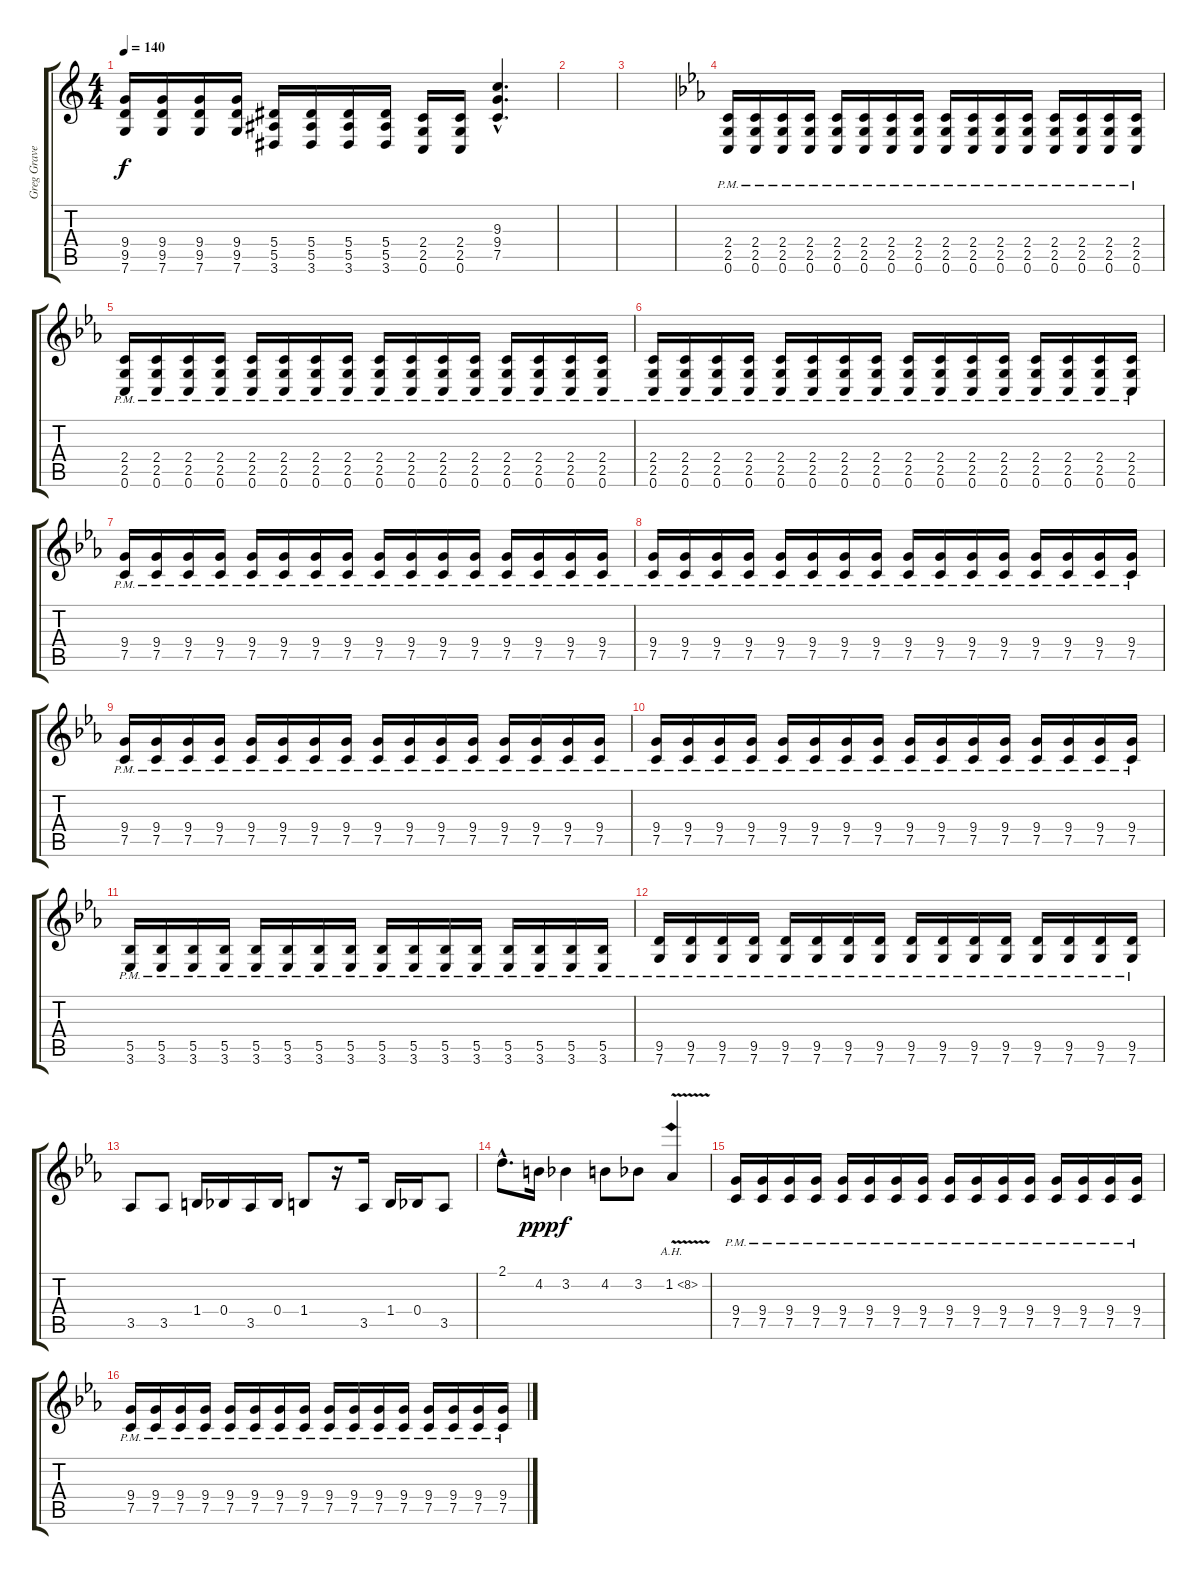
\track ("Greg Gravedigger (Guitar 2)" "Greg Grave") {instrument overdrivenguitar}
\staff {score tabs}
\tuning (C4 G3 Eb3 Bb2 F2 C2) {hide}
\ts (4 4)
\tempo 140
\clef g2
\ks c
(9.4 9.5 7.6).16{dy f} (9.4 9.5 7.6).16 (9.4 9.5 7.6).16 (9.4 9.5 7.6).16 (5.4 5.5 3.6).16 (5.4 5.5 3.6).16 (5.4 5.5 3.6).16 (5.4 5.5 3.6).16 (2.4 2.5 0.6).16 (2.4 2.5 0.6).16 (9.3{hac} 9.4{hac} 7.5{hac}).4{d} |
|
|
\ks eb
(2.4{pm} 2.5{pm} 0.6{pm}).16 (2.4{pm} 2.5{pm} 0.6{pm}).16 (2.4{pm} 2.5{pm} 0.6{pm}).16 (2.4{pm} 2.5{pm} 0.6{pm}).16 (2.4{pm} 2.5{pm} 0.6{pm}).16 (2.4{pm} 2.5{pm} 0.6{pm}).16 (2.4{pm} 2.5{pm} 0.6{pm}).16 (2.4{pm} 2.5{pm} 0.6{pm}).16 (2.4{pm} 2.5{pm} 0.6{pm}).16 (2.4{pm} 2.5{pm} 0.6{pm}).16 (2.4{pm} 2.5{pm} 0.6{pm}).16 (2.4{pm} 2.5{pm} 0.6{pm}).16 (2.4{pm} 2.5{pm} 0.6{pm}).16 (2.4{pm} 2.5{pm} 0.6{pm}).16 (2.4{pm} 2.5{pm} 0.6{pm}).16 (2.4{pm} 2.5{pm} 0.6{pm}).16 |
(2.4{pm} 2.5{pm} 0.6{pm}).16 (2.4{pm} 2.5{pm} 0.6{pm}).16 (2.4{pm} 2.5{pm} 0.6{pm}).16 (2.4{pm} 2.5{pm} 0.6{pm}).16 (2.4{pm} 2.5{pm} 0.6{pm}).16 (2.4{pm} 2.5{pm} 0.6{pm}).16 (2.4{pm} 2.5{pm} 0.6{pm}).16 (2.4{pm} 2.5{pm} 0.6{pm}).16 (2.4{pm} 2.5{pm} 0.6{pm}).16 (2.4{pm} 2.5{pm} 0.6{pm}).16 (2.4{pm} 2.5{pm} 0.6{pm}).16 (2.4{pm} 2.5{pm} 0.6{pm}).16 (2.4{pm} 2.5{pm} 0.6{pm}).16 (2.4{pm} 2.5{pm} 0.6{pm}).16 (2.4{pm} 2.5{pm} 0.6{pm}).16 (2.4{pm} 2.5{pm} 0.6{pm}).16 |
(2.4{pm} 2.5{pm} 0.6{pm}).16 (2.4{pm} 2.5{pm} 0.6{pm}).16 (2.4{pm} 2.5{pm} 0.6{pm}).16 (2.4{pm} 2.5{pm} 0.6{pm}).16 (2.4{pm} 2.5{pm} 0.6{pm}).16 (2.4{pm} 2.5{pm} 0.6{pm}).16 (2.4{pm} 2.5{pm} 0.6{pm}).16 (2.4{pm} 2.5{pm} 0.6{pm}).16 (2.4{pm} 2.5{pm} 0.6{pm}).16 (2.4{pm} 2.5{pm} 0.6{pm}).16 (2.4{pm} 2.5{pm} 0.6{pm}).16 (2.4{pm} 2.5{pm} 0.6{pm}).16 (2.4{pm} 2.5{pm} 0.6{pm}).16 (2.4{pm} 2.5{pm} 0.6{pm}).16 (2.4{pm} 2.5{pm} 0.6{pm}).16 (2.4{pm} 2.5{pm} 0.6{pm}).16 |
(9.4 7.5{pm}).16 (9.4 7.5{pm}).16 (9.4 7.5{pm}).16 (9.4 7.5{pm}).16 (9.4 7.5{pm}).16 (9.4 7.5{pm}).16 (9.4 7.5{pm}).16 (9.4 7.5{pm}).16 (9.4 7.5{pm}).16 (9.4 7.5{pm}).16 (9.4 7.5{pm}).16 (9.4 7.5{pm}).16 (9.4 7.5{pm}).16 (9.4 7.5{pm}).16 (9.4 7.5{pm}).16 (9.4 7.5{pm}).16 |
(9.4 7.5{pm}).16 (9.4 7.5{pm}).16 (9.4 7.5{pm}).16 (9.4 7.5{pm}).16 (9.4 7.5{pm}).16 (9.4 7.5{pm}).16 (9.4 7.5{pm}).16 (9.4 7.5{pm}).16 (9.4 7.5{pm}).16 (9.4 7.5{pm}).16 (9.4 7.5{pm}).16 (9.4 7.5{pm}).16 (9.4 7.5{pm}).16 (9.4 7.5{pm}).16 (9.4 7.5{pm}).16 (9.4 7.5{pm}).16 |
(9.4{pm} 7.5{pm}).16 (9.4{pm} 7.5{pm}).16 (9.4{pm} 7.5{pm}).16 (9.4{pm} 7.5{pm}).16 (9.4{pm} 7.5{pm}).16 (9.4{pm} 7.5{pm}).16 (9.4{pm} 7.5{pm}).16 (9.4{pm} 7.5{pm}).16 (9.4{pm} 7.5{pm}).16 (9.4{pm} 7.5{pm}).16 (9.4{pm} 7.5{pm}).16 (9.4{pm} 7.5{pm}).16 (9.4{pm} 7.5{pm}).16 (9.4{pm} 7.5{pm}).16 (9.4{pm} 7.5{pm}).16 (9.4{pm} 7.5{pm}).16 |
(9.4{pm} 7.5{pm}).16 (9.4{pm} 7.5{pm}).16 (9.4{pm} 7.5{pm}).16 (9.4{pm} 7.5{pm}).16 (9.4{pm} 7.5{pm}).16 (9.4{pm} 7.5{pm}).16 (9.4{pm} 7.5{pm}).16 (9.4{pm} 7.5{pm}).16 (9.4{pm} 7.5{pm}).16 (9.4{pm} 7.5{pm}).16 (9.4{pm} 7.5{pm}).16 (9.4{pm} 7.5{pm}).16 (9.4{pm} 7.5{pm}).16 (9.4{pm} 7.5{pm}).16 (9.4{pm} 7.5{pm}).16 (9.4{pm} 7.5{pm}).16 |
(5.5{pm} 3.6{pm}).16 (5.5{pm} 3.6{pm}).16 (5.5{pm} 3.6{pm}).16 (5.5{pm} 3.6{pm}).16 (5.5{pm} 3.6{pm}).16 (5.5{pm} 3.6{pm}).16 (5.5{pm} 3.6{pm}).16 (5.5{pm} 3.6{pm}).16 (5.5{pm} 3.6{pm}).16 (5.5{pm} 3.6{pm}).16 (5.5{pm} 3.6{pm}).16 (5.5{pm} 3.6{pm}).16 (5.5{pm} 3.6{pm}).16 (5.5{pm} 3.6{pm}).16 (5.5{pm} 3.6{pm}).16 (5.5{pm} 3.6{pm}).16 |
(9.5{pm} 7.6{pm}).16 (9.5{pm} 7.6{pm}).16 (9.5{pm} 7.6{pm}).16 (9.5{pm} 7.6{pm}).16 (9.5{pm} 7.6{pm}).16 (9.5{pm} 7.6{pm}).16 (9.5{pm} 7.6{pm}).16 (9.5{pm} 7.6{pm}).16 (9.5{pm} 7.6{pm}).16 (9.5{pm} 7.6{pm}).16 (9.5{pm} 7.6{pm}).16 (9.5{pm} 7.6{pm}).16 (9.5{pm} 7.6{pm}).16 (9.5{pm} 7.6{pm}).16 (9.5{pm} 7.6{pm}).16 (9.5{pm} 7.6{pm}).16 |
3.5.8 3.5.8 1.4.16 0.4.16 3.5.16 0.4.16 1.4.8 r.16 3.5.16 1.4.16 0.4.16 3.5.8 |
2.1{hac}.8{d} 4.2.16{dy ppp} 3.2.4{dy f} 4.2.8 3.2.8 1.2{ah 7 v}.4 |
(9.4{pm} 7.5{pm}).16 (9.4{pm} 7.5{pm}).16 (9.4{pm} 7.5{pm}).16 (9.4{pm} 7.5{pm}).16 (9.4{pm} 7.5{pm}).16 (9.4{pm} 7.5{pm}).16 (9.4{pm} 7.5{pm}).16 (9.4{pm} 7.5{pm}).16 (9.4{pm} 7.5{pm}).16 (9.4{pm} 7.5{pm}).16 (9.4{pm} 7.5{pm}).16 (9.4{pm} 7.5{pm}).16 (9.4{pm} 7.5{pm}).16 (9.4{pm} 7.5{pm}).16 (9.4{pm} 7.5{pm}).16 (9.4{pm} 7.5{pm}).16 |
(9.4{pm} 7.5{pm}).16 (9.4{pm} 7.5{pm}).16 (9.4{pm} 7.5{pm}).16 (9.4{pm} 7.5{pm}).16 (9.4{pm} 7.5{pm}).16 (9.4{pm} 7.5{pm}).16 (9.4{pm} 7.5{pm}).16 (9.4{pm} 7.5{pm}).16 (9.4{pm} 7.5{pm}).16 (9.4{pm} 7.5{pm}).16 (9.4{pm} 7.5{pm}).16 (9.4{pm} 7.5{pm}).16 (9.4{pm} 7.5{pm}).16 (9.4{pm} 7.5{pm}).16 (9.4{pm} 7.5{pm}).16 (9.4{pm} 7.5{pm}).16
